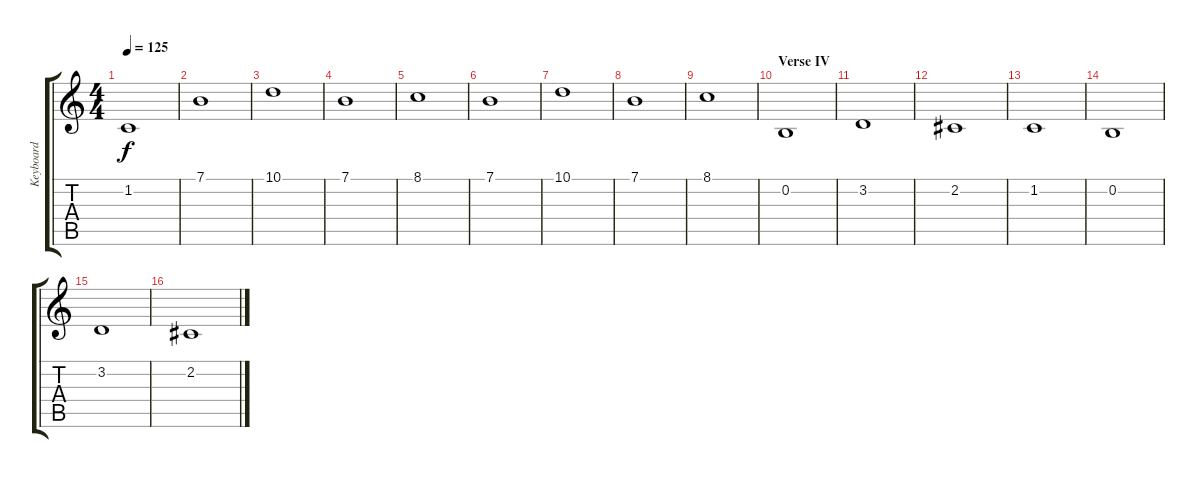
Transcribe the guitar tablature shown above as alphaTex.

\track ("Keyboard" "Keyboard") {instrument stringensemble1}
\staff {score tabs}
\tuning (E4 B3 G3 D3 A2 E2) {hide}
\ts (4 4)
\tempo 125
\clef g2
\ks c
1.2.1{dy f} |
7.1.1 |
10.1.1 |
7.1.1 |
8.1.1 |
7.1.1 |
10.1.1 |
7.1.1 |
8.1.1 |
\section ("" "Verse IV")
0.2.1{volume 9} |
3.2.1 |
2.2.1 |
1.2.1 |
0.2.1 |
3.2.1 |
2.2.1
